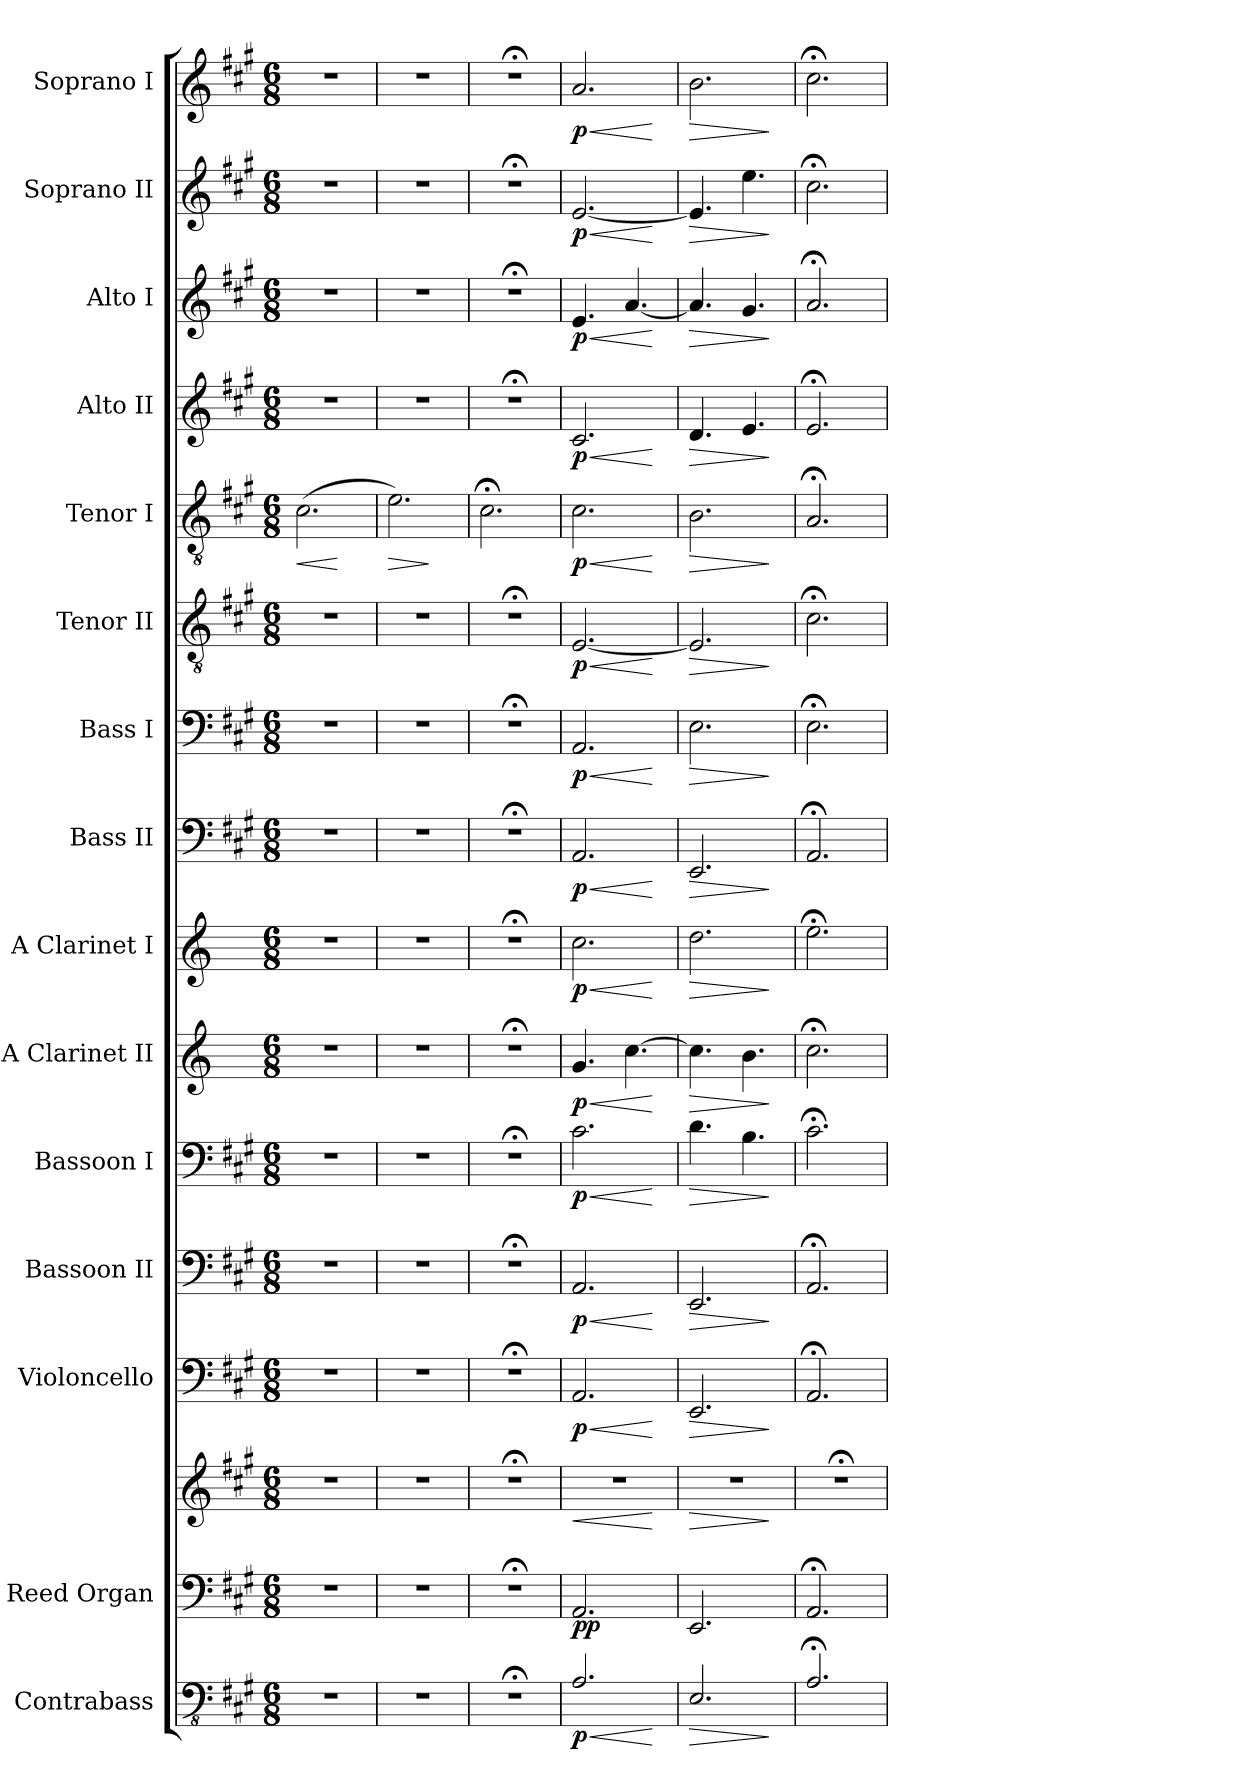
**kern	**dynam	**kern	**kern	**dynam	**kern	**dynam	**kern	**dynam	**kern	**dynam	**kern	**dynam	**kern	**dynam	**kern	**dynam	**kern	**dynam	**kern	**dynam	**kern	**dynam	**kern	**dynam	**kern	**dynam	**kern	**dynam	**kern	**dynam
*part15	*part15	*part14	*part14	*part14	*part13	*part13	*part12	*part12	*part11	*part11	*part10	*part10	*part9	*part9	*part8	*part8	*part7	*part7	*part6	*part6	*part5	*part5	*part4	*part4	*part3	*part3	*part2	*part2	*part1	*part1
*staff16	*staff16	*staff15	*staff14	*staff14/15	*staff13	*staff13	*staff12	*staff12	*staff11	*staff11	*staff10	*staff10	*staff9	*staff9	*staff8	*staff8	*staff7	*staff7	*staff6	*staff6	*staff5	*staff5	*staff4	*staff4	*staff3	*staff3	*staff2	*staff2	*staff1	*staff1
*I"Contrabass	*	*I"Reed Organ	*	*	*I"Violoncello	*	*I"Bassoon II	*	*I"Bassoon I	*	*I"A Clarinet II	*	*I"A Clarinet I	*	*I"Bass II	*	*I"Bass I	*	*I"Tenor II	*	*I"Tenor I	*	*I"Alto II	*	*I"Alto I	*	*I"Soprano II	*	*I"Soprano I	*
*I'Cb.	*	*I'Rd. Org.	*	*	*I'Vc.	*	*I'Bsn.	*	*I'Bsn.	*	*I'A Cl.	*	*I'A Cl.	*	*I'B.	*	*I'B.	*	*I'T.	*	*I'T.	*	*I'A.	*	*I'A.	*	*I'S.	*	*I'S.	*
*clefFv4	*	*clefF4	*clefG2	*	*clefF4	*	*clefF4	*	*clefF4	*	*clefG2	*	*clefG2	*	*clefF4	*	*clefF4	*	*clefGv2	*	*clefGv2	*	*clefG2	*	*clefG2	*	*clefG2	*	*clefG2	*
*ITrd7c12	*	*	*	*	*	*	*	*	*	*	*ITrd2c3	*	*ITrd2c3	*	*	*	*	*	*	*	*	*	*	*	*	*	*	*	*	*
*k[f#c#g#]	*	*k[f#c#g#]	*k[f#c#g#]	*	*k[f#c#g#]	*	*k[f#c#g#]	*	*k[f#c#g#]	*	*k[f#c#g#]	*	*k[f#c#g#]	*	*k[f#c#g#]	*	*k[f#c#g#]	*	*k[f#c#g#]	*	*k[f#c#g#]	*	*k[f#c#g#]	*	*k[f#c#g#]	*	*k[f#c#g#]	*	*k[f#c#g#]	*
*M6/8	*	*M6/8	*M6/8	*	*M6/8	*	*M6/8	*	*M6/8	*	*M6/8	*	*M6/8	*	*M6/8	*	*M6/8	*	*M6/8	*	*M6/8	*	*M6/8	*	*M6/8	*	*M6/8	*	*M6/8	*
*MM73	*	*MM73	*MM73	*	*MM73	*	*MM73	*	*MM73	*	*MM73	*	*MM73	*	*MM73	*	*MM73	*	*MM73	*	*MM73	*	*MM73	*	*MM73	*	*MM73	*	*MM73	*
=1	=1	=1	=1	=1	=1	=1	=1	=1	=1	=1	=1	=1	=1	=1	=1	=1	=1	=1	=1	=1	=1	=1	=1	=1	=1	=1	=1	=1	=1	=1
!	!	!	!	!	!	!	!	!	!	!	!	!	!	!	!	!	!	!	!	!	!	!LO:HP:b	!	!	!	!	!	!	!	!
2.r	.	2.r	2.r	.	2.r	.	2.r	.	2.r	.	2.r	.	2.r	.	2.r	.	2.r	.	2.r	.	(2.c#\	<	2.r	.	2.r	.	2.r	.	2.r	.
.	.	.	.	.	.	.	.	.	.	.	.	.	.	.	.	.	.	.	.	.	.	[	.	.	.	.	.	.	.	.
=2	=2	=2	=2	=2	=2	=2	=2	=2	=2	=2	=2	=2	=2	=2	=2	=2	=2	=2	=2	=2	=2	=2	=2	=2	=2	=2	=2	=2	=2	=2
!	!	!	!	!	!	!	!	!	!	!	!	!	!	!	!	!	!	!	!	!	!	!LO:HP:b	!	!	!	!	!	!	!	!
2.r	.	2.r	2.r	.	2.r	.	2.r	.	2.r	.	2.r	.	2.r	.	2.r	.	2.r	.	2.r	.	2.e\)	>	2.r	.	2.r	.	2.r	.	2.r	.
.	.	.	.	.	.	.	.	.	.	.	.	.	.	.	.	.	.	.	.	.	.	]	.	.	.	.	.	.	.	.
=3	=3	=3	=3	=3	=3	=3	=3	=3	=3	=3	=3	=3	=3	=3	=3	=3	=3	=3	=3	=3	=3	=3	=3	=3	=3	=3	=3	=3	=3	=3
2.r;<	.	2.r;<	2.r;<	.	2.r;<	.	2.r;<	.	2.r;<	.	2.r;<	.	2.r;<	.	2.r;<	.	2.r;<	.	2.r;<	.	2.c#;<\	.	2.r;<	.	2.r;<	.	2.r;<	.	2.r;<	.
=4	=4	=4	=4	=4	=4	=4	=4	=4	=4	=4	=4	=4	=4	=4	=4	=4	=4	=4	=4	=4	=4	=4	=4	=4	=4	=4	=4	=4	=4	=4
!	!LO:HP:b	!	!	!LO:HP:b	!	!LO:HP:b	!	!LO:HP:b	!	!LO:HP:b	!	!LO:HP:b	!	!LO:HP:b	!	!LO:HP:b	!	!LO:HP:b	!	!LO:HP:b	!	!LO:HP:b	!	!LO:HP:b	!	!LO:HP:b	!	!LO:HP:b	!	!LO:HP:b
!	!LO:DY:n=1:b	!	!	!LO:DY:n=1:b=2	!	!	!	!	!	!	!	!	!	!	!	!	!	!	!	!	!	!	!	!	!	!	!	!	!	!
!	!	!	!	!LO:DY:n=2:b	!	!LO:DY:n=1:b	!	!LO:DY:n=1:b	!	!LO:DY:n=1:b	!	!LO:DY:n=1:b	!	!LO:DY:n=1:b	!	!LO:DY:n=1:b	!	!LO:DY:n=1:b	!	!LO:DY:n=1:b	!	!LO:DY:n=1:b	!	!LO:DY:n=1:b	!	!LO:DY:n=1:b	!	!LO:DY:n=1:b	!	!LO:DY:n=1:b
2.AAA/	< p	2.AA/	2.r	< p p	2.AA/	< p	2.AA/	< p	2.c#\	< p	4.e/	< p	2.a\	< p	2.AA/	< p	2.AA/	< p	[2.E/	< p	2.c#\	< p	2.c#/	< p	4.e/	< p	[2.e/	< p	2.a/	< p
.	.	.	.	.	.	.	.	.	.	.	[4.a\	.	.	.	.	.	.	.	.	.	.	.	.	.	[4.a/	.	.	.	.	.
.	[	.	.	[	.	[	.	[	.	[	.	[	.	[	.	[	.	[	.	[	.	[	.	[	.	[	.	[	.	[
=5	=5	=5	=5	=5	=5	=5	=5	=5	=5	=5	=5	=5	=5	=5	=5	=5	=5	=5	=5	=5	=5	=5	=5	=5	=5	=5	=5	=5	=5	=5
!	!LO:HP:b	!	!	!LO:HP:b	!	!LO:HP:b	!	!LO:HP:b	!	!LO:HP:b	!	!LO:HP:b	!	!LO:HP:b	!	!LO:HP:b	!	!LO:HP:b	!	!LO:HP:b	!	!LO:HP:b	!	!LO:HP:b	!	!LO:HP:b	!	!LO:HP:b	!	!LO:HP:b
2.EEE/	>	2.EE/	2.r	>	2.EE/	>	2.EE/	>	4.d\	>	4.a\]	>	2.b\	>	2.EE/	>	2.E\	>	2.E/]	>	2.B\	>	4.d/	>	4.a/]	>	4.e/]	>	2.b\	>
.	.	.	.	.	.	.	.	.	4.B\	.	4.g#\	.	.	.	.	.	.	.	.	.	.	.	4.e/	.	4.g#/	.	4.ee\	.	.	.
.	]	.	.	]	.	]	.	]	.	]	.	]	.	]	.	]	.	]	.	]	.	]	.	]	.	]	.	]	.	]
=6	=6	=6	=6	=6	=6	=6	=6	=6	=6	=6	=6	=6	=6	=6	=6	=6	=6	=6	=6	=6	=6	=6	=6	=6	=6	=6	=6	=6	=6	=6
2.AAA;</	.	2.AA;</	2.r;<	.	2.AA;</	.	2.AA;</	.	2.c#;<\	.	2.a;<\	.	2.cc#;<\	.	2.AA;</	.	2.E;<\	.	2.c#;<\	.	2.A;</	.	2.e;</	.	2.a;</	.	2.cc#;<\	.	2.cc#;<\	.
=	=	=	=	=	=	=	=	=	=	=	=	=	=	=	=	=	=	=	=	=	=	=	=	=	=	=	=	=	=	=
*-	*-	*-	*-	*-	*-	*-	*-	*-	*-	*-	*-	*-	*-	*-	*-	*-	*-	*-	*-	*-	*-	*-	*-	*-	*-	*-	*-	*-	*-	*-
